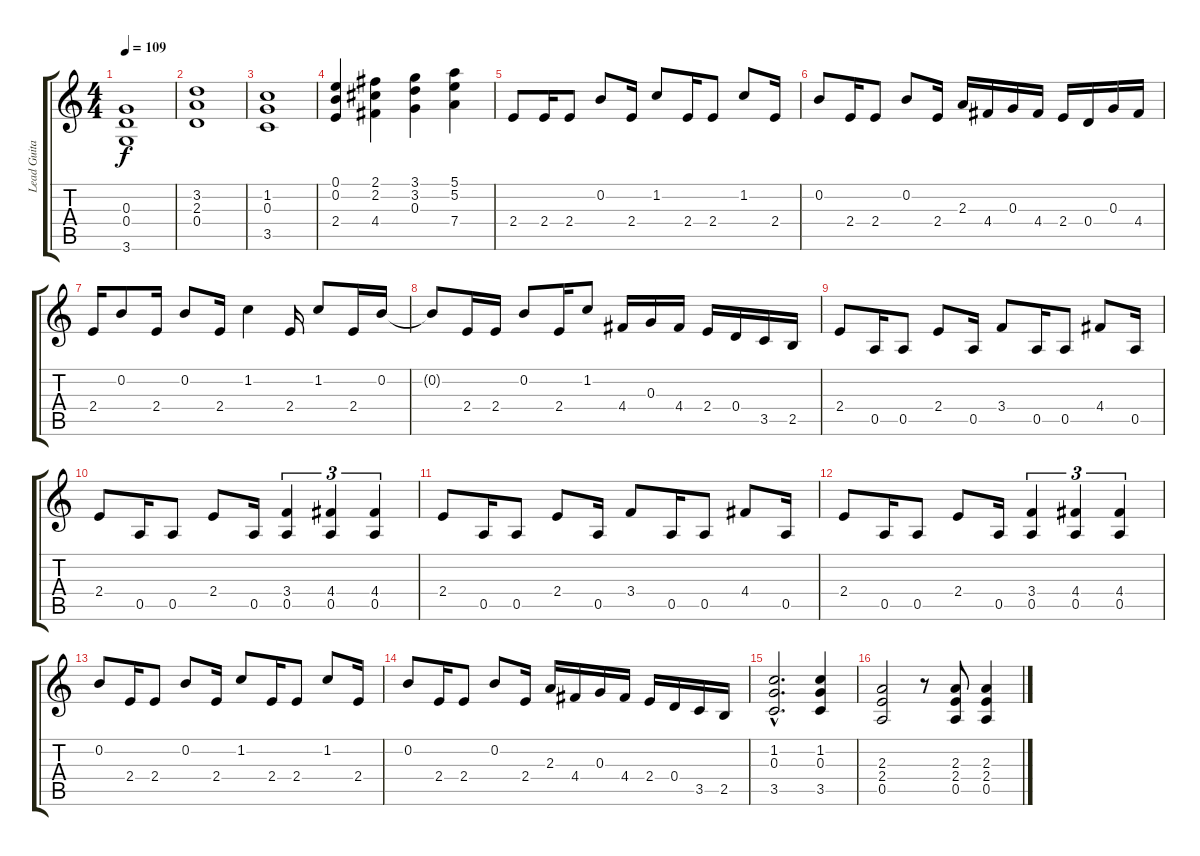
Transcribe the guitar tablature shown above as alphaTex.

\track ("Lead Guitar" "Lead Guita") {instrument overdrivenguitar}
\staff {score tabs}
\tuning (E4 B3 G3 D3 A2 E2) {hide}
\ts (4 4)
\tempo 109
\clef g2
\ks c
(0.3 0.4 3.6).1{dy f} |
(3.2 2.3 0.4).1 |
(1.2 0.3 3.5).1 |
(0.1 0.2 2.4).4 (2.1 2.2 4.4).4 (3.1 3.2 0.3).4 (5.1 5.2 7.4).4 |
2.4.8 2.4.16 2.4.8 0.2.8 2.4.16 1.2.8 2.4.16 2.4.8 1.2.8 2.4.16 |
0.2.8 2.4.16 2.4.8 0.2.8 2.4.16 2.3.16 4.4.16 0.3.16 4.4.16 2.4.16 0.4.16 0.3.16 4.4.16 |
2.4.16 0.2.8 2.4.16 0.2.8 2.4.16 1.2.4 2.4.16 1.2.8 2.4.16 0.2.16 |
0.2{t}.8 2.4.16 2.4.16 0.2.8 2.4.16 1.2.8 4.4.16 0.3.16 4.4.16 2.4.16 0.4.16 3.5.16 2.5.16 |
2.4.8 0.5.16 0.5.8 2.4.8 0.5.16 3.4.8 0.5.16 0.5.8 4.4.8 0.5.16 |
2.4.8 0.5.16 0.5.8 2.4.8 0.5.16 (3.4 0.5).4{tu (3 2)} (4.4 0.5).4{tu (3 2)} (4.4 0.5).4{tu (3 2)} |
2.4.8 0.5.16 0.5.8 2.4.8 0.5.16 3.4.8 0.5.16 0.5.8 4.4.8 0.5.16 |
2.4.8 0.5.16 0.5.8 2.4.8 0.5.16 (3.4 0.5).4{tu (3 2)} (4.4 0.5).4{tu (3 2)} (4.4 0.5).4{tu (3 2)} |
0.2.8 2.4.16 2.4.8 0.2.8 2.4.16 1.2.8 2.4.16 2.4.8 1.2.8 2.4.16 |
0.2.8 2.4.16 2.4.8 0.2.8 2.4.16 2.3.16 4.4.16 0.3.16 4.4.16 2.4.16 0.4.16 3.5.16 2.5.16 |
(1.2{hac} 0.3{hac} 3.5{hac}).2{d} (1.2 0.3 3.5).4 |
(2.3 2.4 0.5).2 r.8 (2.3 2.4 0.5).8 (2.3 2.4 0.5).4
